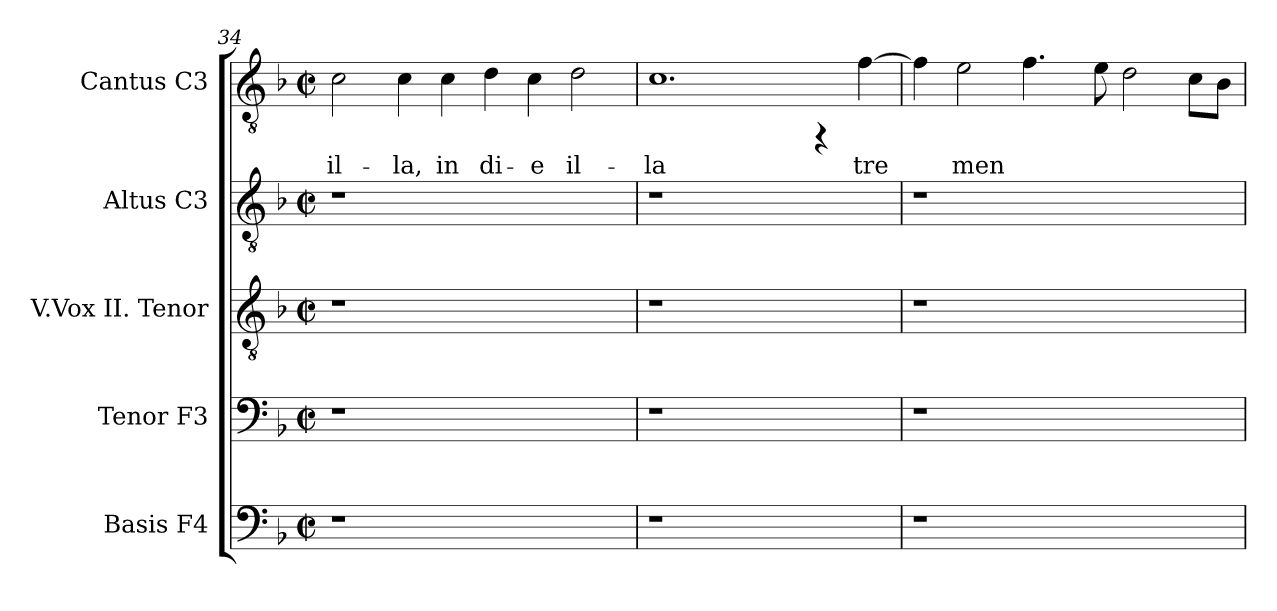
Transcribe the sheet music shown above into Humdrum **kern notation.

**kern	**kern	**kern	**kern	**kern	**text
*part5	*part4	*part3	*part2	*part1	*part1
*staff5	*staff4	*staff3	*staff2	*staff1	*staff1
*I"Basis  F4	*I"Tenor  F3	*I"V.Vox  II. Tenor	*I"Altus  C3	*I"Cantus  C3	*
*I'B	*I'T	*	*I'A	*I'C	*
*clefF4	*clefF4	*clefGv2	*clefGv2	*clefGv2	*
*k[b-]	*k[b-]	*k[b-]	*k[b-]	*k[b-]	*
*F:	*F:	*F:	*F:	*F:	*
*M2/2	*M2/2	*M2/2	*M2/2	*M2/2	*
*met(c|)	*met(c|)	*met(c|)	*met(c|)	*met(c|)	*
=34	=34	=34	=34	=34	=34
!	!	!	!	!	!LO:LY:b:cj
1r	1r	1r	1r	2c\	il-
!	!	!	!	!	!LO:LY:b:cj
.	.	.	.	4c\	-la,
!	!	!	!	!	!LO:LY:b:cj
.	.	.	.	4c\	in
!	!	!	!	!	!LO:LY:b:cj
1ryy	1ryy	1ryy	1ryy	4d\	di-
!	!	!	!	!	!LO:LY:b:cj
.	.	.	.	4c\	-e
!	!	!	!	!	!LO:LY:b:cj
.	.	.	.	2d\	il-
=35	=35	=35	=35	=35	=35
!	!	!	!	!	!LO:LY:b:cj
1r	1r	1r	1r	1.c	-la
1ryy	1ryy	1ryy	1ryy	.	.
.	.	.	.	4rFF	.
!	!	!	!	!	!LO:LY:b:cj
.	.	.	.	[>4f\	tre-
=36	=36	=36	=36	=36	=36
!	!	!	!	!	!LO:LY:b:cj
1r	1r	1r	1r	4f\]	--
!	!	!	!	!	!LO:LY:b:cj
.	.	.	.	2e\	-men-
!	!	!	!	!	!LO:LY:b:cj
.	.	.	.	4.f\	--
1ryy	1ryy	1ryy	1ryy	.	.
!	!	!	!	!	!LO:LY:b:cj
.	.	.	.	8e\	--
!	!	!	!	!	!LO:LY:b:cj
.	.	.	.	2d\	--
!	!	!	!	!	!LO:LY:b:cj
.	.	.	.	8c\L	--
!	!	!	!	!	!LO:LY:b:cj
.	.	.	.	8B-\J	--
=	=	=	=	=	=
*-	*-	*-	*-	*-	*-
